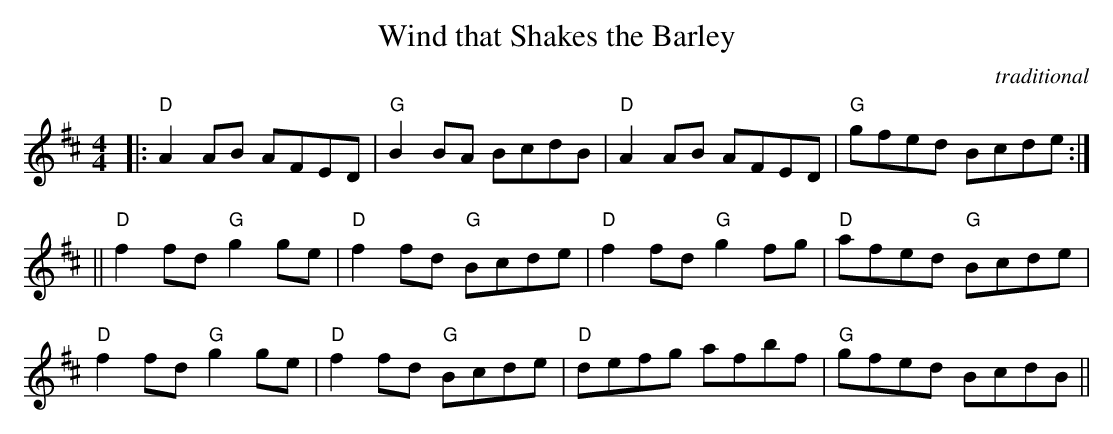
X:1
T:Wind that Shakes the Barley
M:4/4
L:1/8
C:traditional
K:D
|:"D"A2 AB AFED|"G"B2 BA BcdB|"D"A2 AB AFED|"G"gfed Bcde:|!
||"D"f2 fd "G"g2 ge|"D"f2 fd "G"Bcde|"D"f2 fd "G"g2 fg|"D"afed "G"Bcde|!
"D"f2 fd "G"g2 ge|"D"f2 fd "G"Bcde|"D"defg afbf|"G"gfed BcdB||
